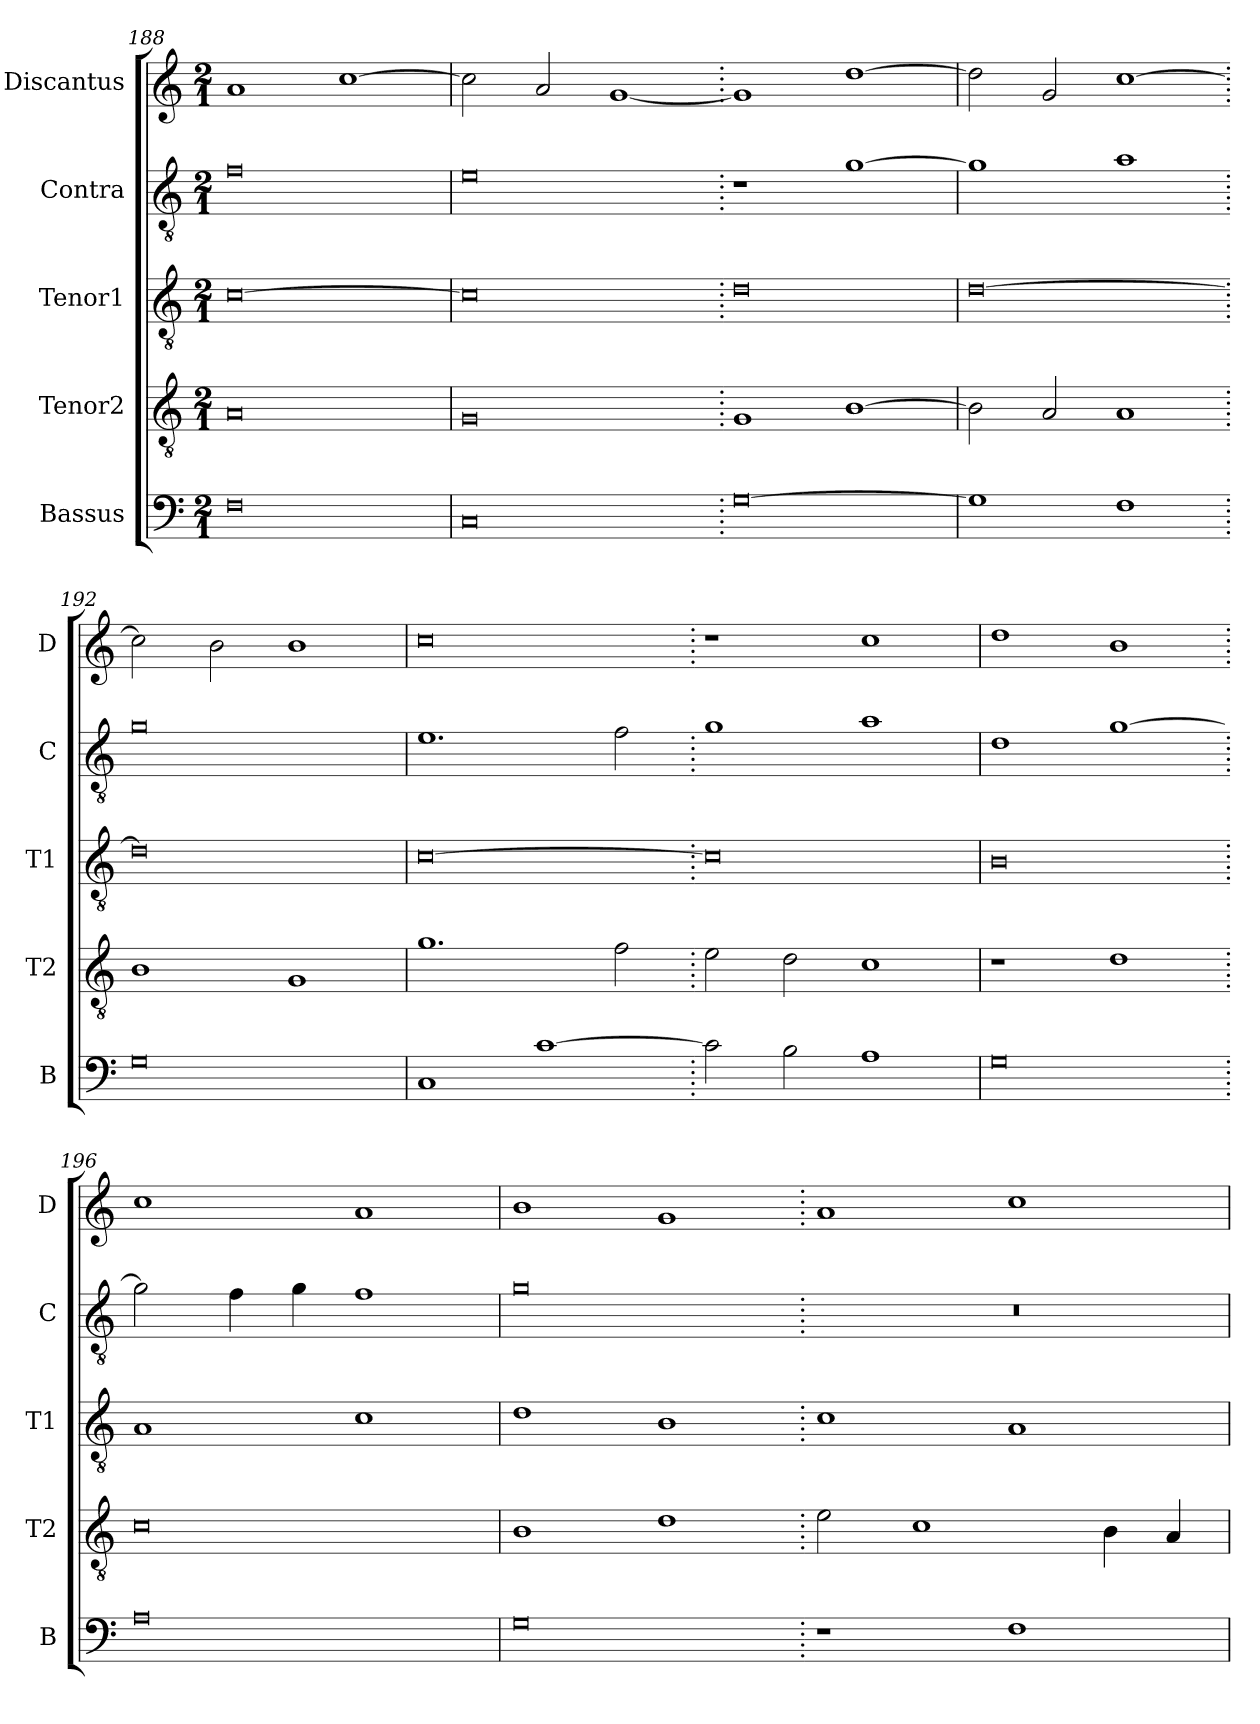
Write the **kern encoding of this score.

**kern	**kern	**kern	**kern	**kern
*part5	*part4	*part3	*part2	*part1
*staff5	*staff4	*staff3	*staff2	*staff1
*I"Bassus	*I"Tenor2	*I"Tenor1	*I"Contra	*I"Discantus
*I'B	*I'T2	*I'T1	*I'C	*I'D
*clefF4	*clefGv2	*clefGv2	*clefGv2	*clefG2
*k[]	*k[]	*k[]	*k[]	*k[]
*M2/1	*M2/1	*M2/1	*M2/1	*M2/1
=188	=188	=188	=188	=188
0F	0A	[0c	0f	1a
.	.	.	.	[1cc
=189	=189	=189	=189	=189
0C	0G	0c]	0e	2cc\]
.	.	.	.	2a/
.	.	.	.	[1g
=190.	=190.	=190.	=190.	=190.
[0G	1G	0d	1r	1g]
.	[1B	.	[1g	[1dd
=191	=191	=191	=191	=191
1G]	2B\]	[0d	1g]	2dd\]
.	2A/	.	.	2g/
1F	1A	.	1a	[1cc
=192.	=192.	=192.	=192.	=192.
0G	1B	0d]	0g	2cc\]
.	.	.	.	2b\
.	1G	.	.	1b
=193	=193	=193	=193	=193
1C	1.g	[0c	1.e	0cc
[1c	.	.	.	.
.	2f\	.	2f\	.
=194.	=194.	=194.	=194.	=194.
2c\]	2e\	0c]	1g	1r
2B\	2d\	.	.	.
1A	1c	.	1a	1cc
=195	=195	=195	=195	=195
0G	1r	0B	1d	1dd
.	1d	.	[1g	1b
=196.	=196.	=196.	=196.	=196.
0A	0c	1A	2g\]	1cc
.	.	.	4f\	.
.	.	.	4g\	.
.	.	1c	1f	1a
=197	=197	=197	=197	=197
0G	1B	1d	0g	1b
.	1d	1B	.	1g
=198.	=198.	=198.	=198.	=198.
1r	2e\	1c	0r	1a
.	1c	.	.	.
1F	.	1A	.	1cc
.	4B\	.	.	.
.	4A/	.	.	.
=	=	=	=	=
*-	*-	*-	*-	*-
